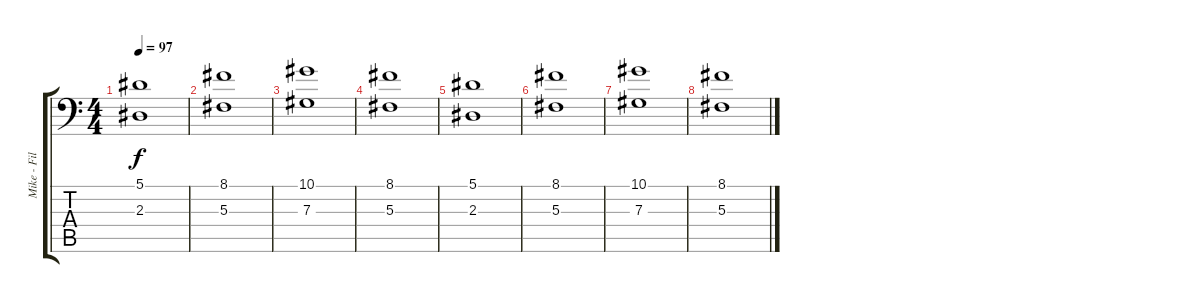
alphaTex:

\track ("Mike - Fills/FX" "Mike - Fil") {instrument fx8scifi}
\staff {score tabs}
\tuning (Bb3 Gb3 Db3 Ab2 Eb2 Ab1) {hide}
\ts (4 4)
\tempo 97
\clef f4
\ks c
(5.1 2.3).1{dy f volume 10} |
(8.1 5.3).1{volume 6} |
(10.1 7.3).1{volume 6} |
(8.1 5.3).1{volume 6} |
(5.1 2.3).1{volume 10} |
(8.1 5.3).1{volume 6} |
(10.1 7.3).1{volume 6} |
(8.1 5.3).1{volume 6}
